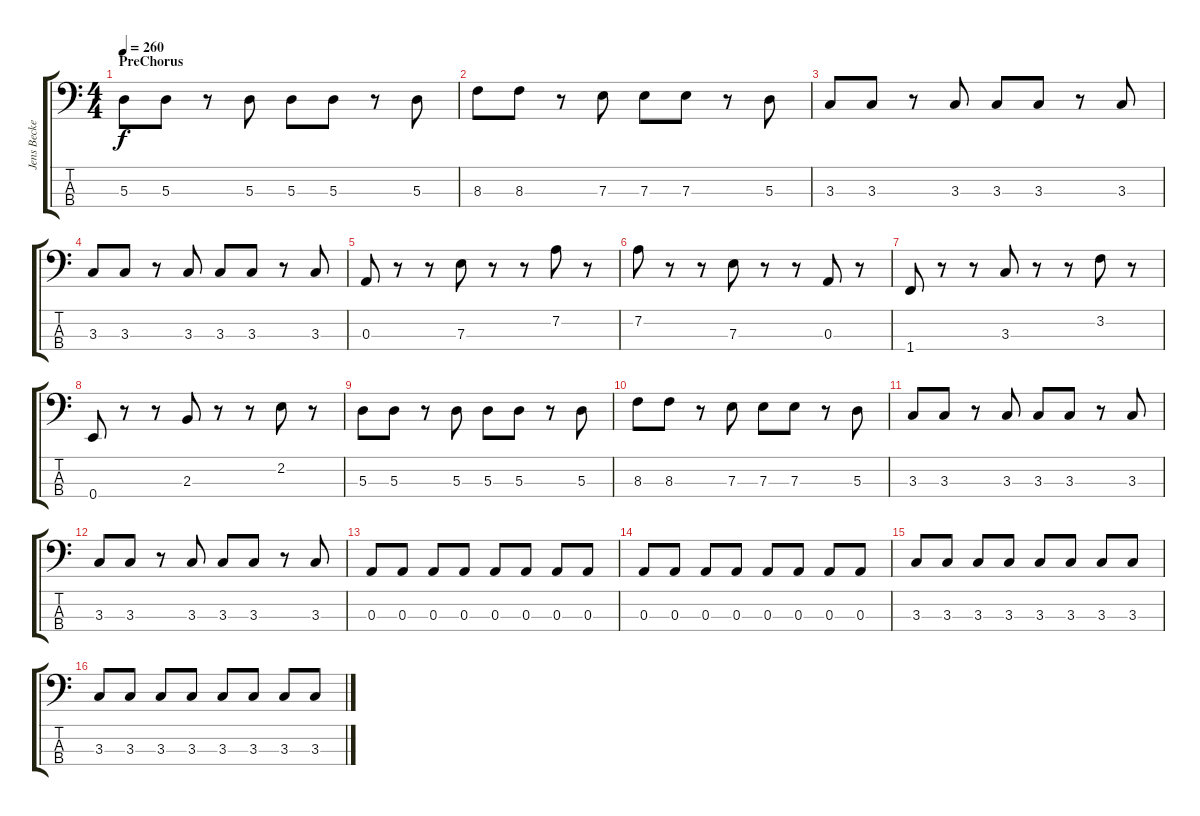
\track ("Jens Becker" "Jens Becke") {instrument electricbasspick}
\staff {score tabs}
\tuning (G2 D2 A1 E1) {hide}
\ts (4 4)
\section ("" "PreChorus")
\tempo 260
\clef f4
\ks c
5.3.8{dy f} 5.3.8 r.8 5.3.8 5.3.8 5.3.8 r.8 5.3.8 |
8.3.8 8.3.8 r.8 7.3.8 7.3.8 7.3.8 r.8 5.3.8 |
3.3.8 3.3.8 r.8 3.3.8 3.3.8 3.3.8 r.8 3.3.8 |
3.3.8 3.3.8 r.8 3.3.8 3.3.8 3.3.8 r.8 3.3.8 |
0.3.8 r.8 r.8 7.3.8 r.8 r.8 7.2.8 r.8 |
7.2.8 r.8 r.8 7.3.8 r.8 r.8 0.3.8 r.8 |
1.4.8 r.8 r.8 3.3.8 r.8 r.8 3.2.8 r.8 |
0.4.8 r.8 r.8 2.3.8 r.8 r.8 2.2.8 r.8 |
5.3.8 5.3.8 r.8 5.3.8 5.3.8 5.3.8 r.8 5.3.8 |
8.3.8 8.3.8 r.8 7.3.8 7.3.8 7.3.8 r.8 5.3.8 |
3.3.8 3.3.8 r.8 3.3.8 3.3.8 3.3.8 r.8 3.3.8 |
3.3.8 3.3.8 r.8 3.3.8 3.3.8 3.3.8 r.8 3.3.8 |
0.3.8 0.3.8 0.3.8 0.3.8 0.3.8 0.3.8 0.3.8 0.3.8 |
0.3.8 0.3.8 0.3.8 0.3.8 0.3.8 0.3.8 0.3.8 0.3.8 |
3.3.8 3.3.8 3.3.8 3.3.8 3.3.8 3.3.8 3.3.8 3.3.8 |
3.3.8 3.3.8 3.3.8 3.3.8 3.3.8 3.3.8 3.3.8 3.3.8
